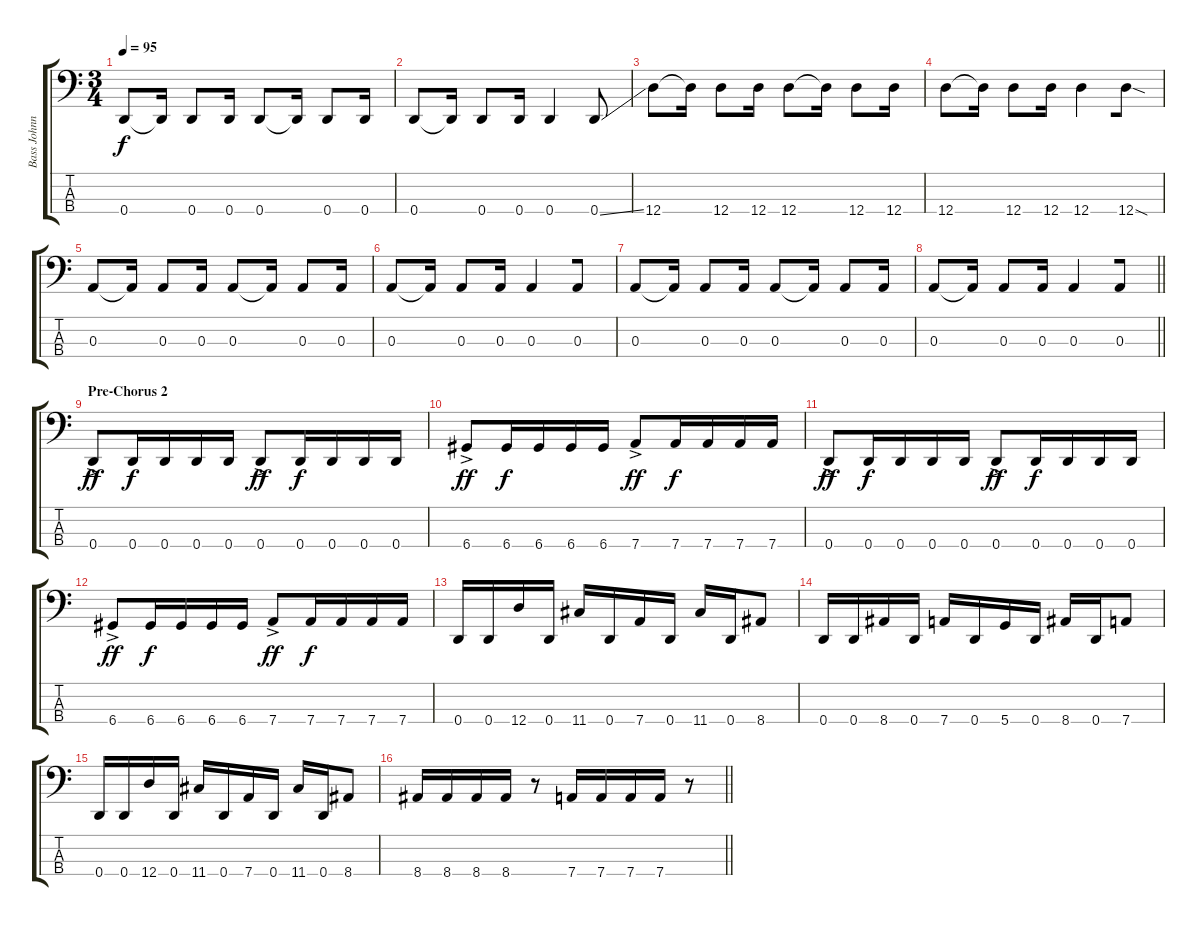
\track ("Bass Johnny" "Bass Johnn") {instrument electricbassfinger}
\staff {score tabs}
\tuning (G2 D2 A1 D1) {hide}
\ts (3 4)
\tempo 95
\clef f4
\ks c
0.4.8{dy f} 0.4{t}.16{beam split} 0.4.8{beam merge} 0.4.16{beam split} 0.4.8{beam merge} 0.4{t}.16{beam split} 0.4.8 0.4.16 |
0.4.8 0.4{t}.16{beam split} 0.4.8{beam merge} 0.4.16 0.4.4{beam split} 0.4{ss}.8 |
12.4.8 12.4{t}.16{beam split} 12.4.8{beam merge} 12.4.16{beam split} 12.4.8{beam merge} 12.4{t}.16{beam split} 12.4.8 12.4.16 |
12.4.8 12.4{t}.16{beam split} 12.4.8{beam merge} 12.4.16 12.4.4{beam merge} 12.4{sod}.8 |
0.3.8 0.3{t}.16{beam split} 0.3.8{beam merge} 0.3.16{beam split} 0.3.8{beam merge} 0.3{t}.16{beam split} 0.3.8 0.3.16 |
0.3.8 0.3{t}.16{beam split} 0.3.8{beam merge} 0.3.16 0.3.4{beam merge} 0.3.8 |
0.3.8 0.3{t}.16{beam split} 0.3.8{beam merge} 0.3.16{beam split} 0.3.8{beam merge} 0.3{t}.16{beam split} 0.3.8 0.3.16 |
\barLineRight lightlight
0.3.8 0.3{t}.16{beam split} 0.3.8{beam merge} 0.3.16 0.3.4{beam merge} 0.3.8 |
\section ("" "Pre-Chorus 2")
0.4{ac}.8{dy ff} 0.4.16{dy f} 0.4.16{beam merge} 0.4.16 0.4.16{beam split} 0.4{ac}.8{dy ff beam merge} 0.4.16{dy f} 0.4.16 0.4.16 0.4.16 |
6.4{ac}.8{dy ff} 6.4.16{dy f} 6.4.16{beam merge} 6.4.16 6.4.16{beam split} 7.4{ac}.8{dy ff beam merge} 7.4.16{dy f} 7.4.16 7.4.16 7.4.16 |
0.4{ac}.8{dy ff} 0.4.16{dy f} 0.4.16{beam merge} 0.4.16 0.4.16{beam split} 0.4{ac}.8{dy ff beam merge} 0.4.16{dy f} 0.4.16 0.4.16 0.4.16 |
6.4{ac}.8{dy ff} 6.4.16{dy f} 6.4.16{beam merge} 6.4.16 6.4.16{beam split} 7.4{ac}.8{dy ff beam merge} 7.4.16{dy f} 7.4.16 7.4.16 7.4.16 |
0.4.16 0.4.16 12.4.16 0.4.16 11.4.16 0.4.16 7.4.16 0.4.16 11.4.16 0.4.16 8.4.8 |
0.4.16 0.4.16 8.4.16 0.4.16 7.4.16 0.4.16 5.4.16 0.4.16 8.4.16 0.4.16 7.4.8 |
0.4.16 0.4.16 12.4.16 0.4.16 11.4.16 0.4.16 7.4.16 0.4.16 11.4.16 0.4.16 8.4.8 |
\barLineRight lightlight
8.4.16 8.4.16 8.4.16 8.4.16 r.8 7.4.16 7.4.16{beam merge} 7.4.16 7.4.16 r.8
